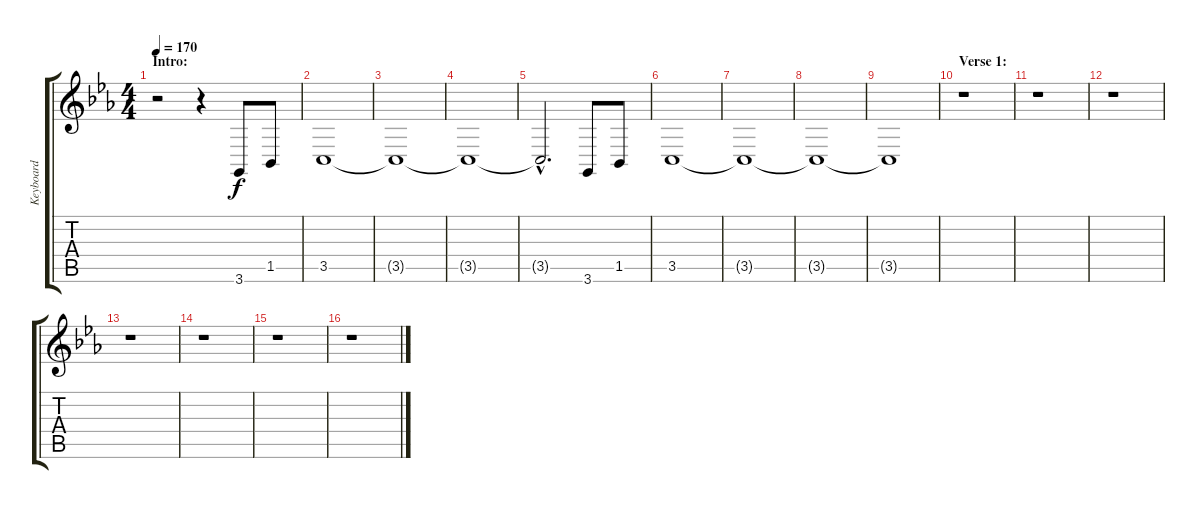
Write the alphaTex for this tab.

\track ("Keyboard" "Keyboard") {instrument stringensemble1}
\staff {score tabs}
\tuning (E4 B3 G3 D3 A2 E2) {hide}
\ts (4 4)
\section ("" "Intro:")
\tempo 170
\clef g2
\ks cminor
r.2{dy f volume 13 balance 8 instrument stringensemble1} r.4 3.6.8 1.5.8 |
3.5.1 |
3.5{t}.1 |
3.5{t}.1 |
3.5{hac t}.2{d} 3.6.8 1.5.8 |
3.5.1 |
3.5{t}.1 |
3.5{t}.1 |
3.5{t}.1 |
\section ("" "Verse 1:")
r.1 |
r.1 |
r.1 |
r.1 |
r.1 |
r.1 |
r.1
